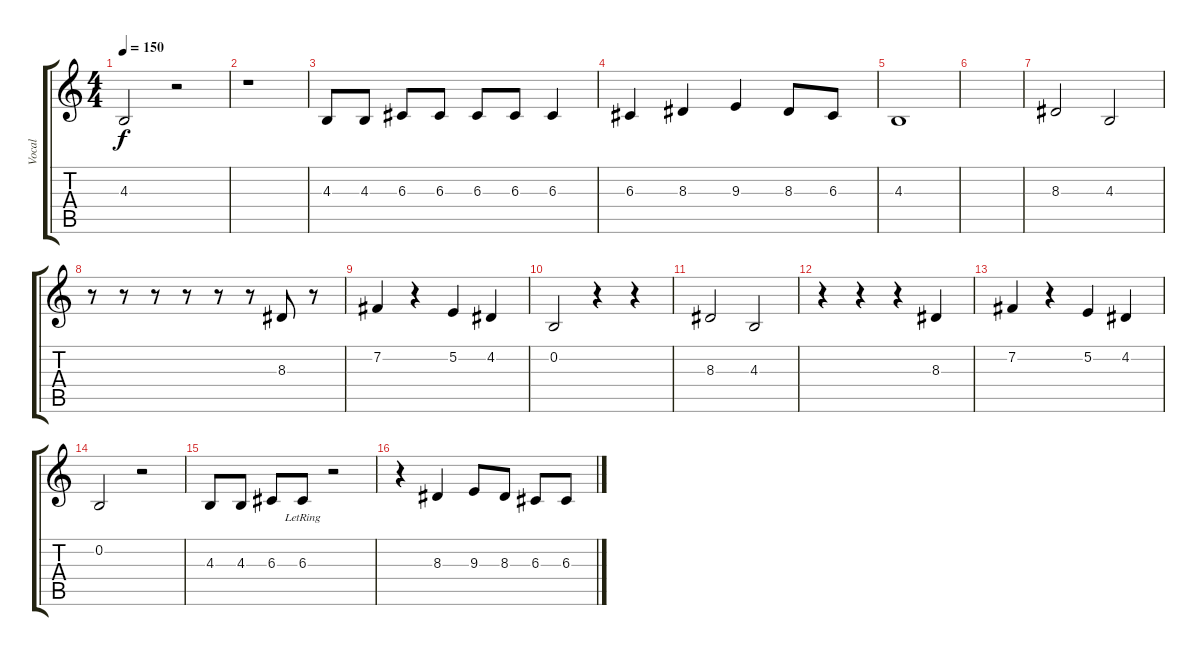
\track ("Vocal" "Vocal") {instrument flute}
\staff {score tabs}
\tuning (E4 B3 G3 D3 A2 E2) {hide}
\ts (4 4)
\tempo 150
\clef g2
\ks c
4.3.2{dy f} r.2 |
r.1 |
4.3.8 4.3.8 6.3.8 6.3.8 6.3.8 6.3.8 6.3.4 |
6.3.4 8.3.4 9.3.4 8.3.8 6.3.8 |
4.3.1 |
|
8.3.2 4.3.2 |
r.8 r.8 r.8 r.8 r.8 r.8 8.3.8 r.8 |
7.2.4 r.4 5.2.4 4.2.4 |
0.2.2 r.4 r.4 |
8.3.2 4.3.2 |
r.4 r.4 r.4 8.3.4 |
7.2.4 r.4 5.2.4 4.2.4 |
0.2.2 r.2 |
4.3.8 4.3.8 6.3.8 6.3{lr}.8 r.2 |
r.4 8.3.4 9.3.8 8.3.8 6.3.8 6.3.8
